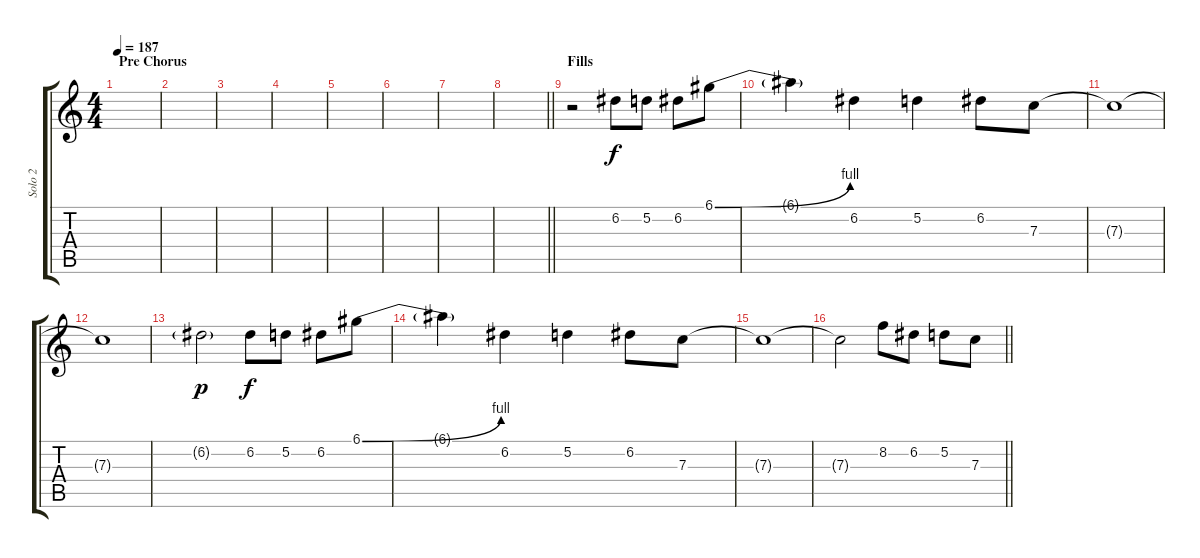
\track ("Solo 2" "Solo 2") {instrument overdrivenguitar}
\staff {score tabs}
\tuning (D4 A3 F3 C3 G2 C2) {hide}
\ts (4 4)
\section ("" "Pre Chorus")
\tempo 187
\clef g2
\ks c
|
|
|
|
|
|
|
\barLineRight lightlight
|
\section ("" "Fills")
r.2{balance 16} 6.2.8 5.2.8 6.2.8 6.1{be (bend 0 0 60 4)}.8 |
6.1{t}.4 6.2.4 5.2.4 6.2.8 7.3.8 |
7.3{t}.1 |
7.3{t}.1 |
6.2{g}.2{dy p} 6.2.8{dy f} 5.2.8 6.2.8 6.1{be (bend 0 0 60 4)}.8 |
6.1{t}.4 6.2.4 5.2.4 6.2.8 7.3.8 |
7.3{t}.1 |
\barLineRight lightlight
7.3{t}.2 8.2.8 6.2.8 5.2.8 7.3.8
